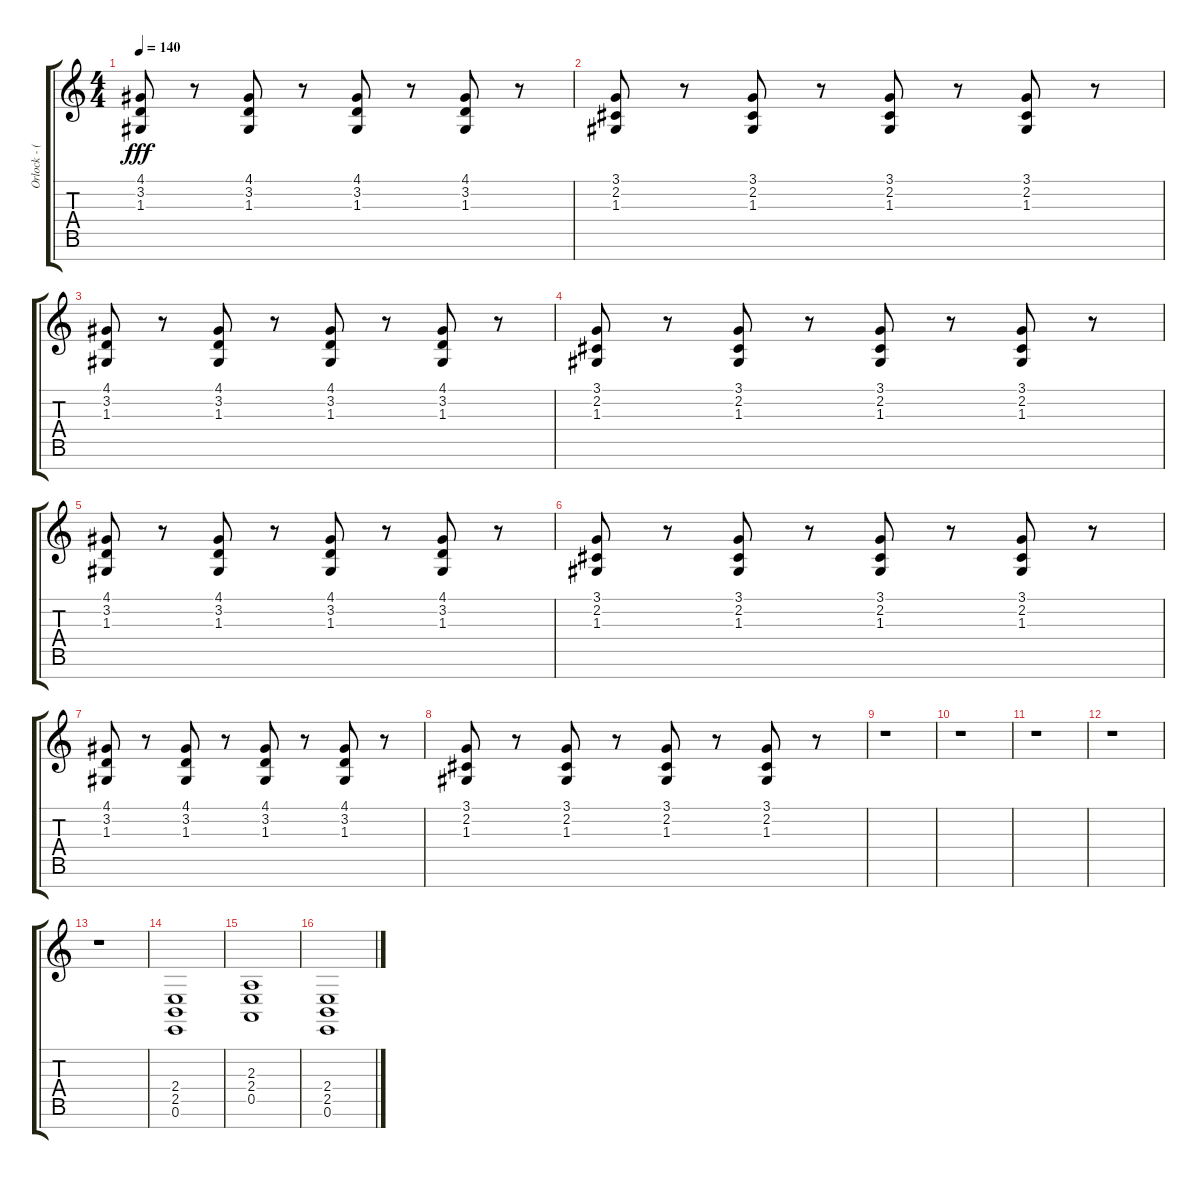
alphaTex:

\track ("Orlock - (Choir Aahs)" "Orlock - (") {instrument choiraahs}
\staff {score tabs}
\tuning (E4 B3 G3 D3 A2 E2 B1) {hide}
\ts (4 4)
\tempo 140
\clef g2
\ks c
(4.1 3.2 1.3).8{dy fff} r.8 (4.1 3.2 1.3).8 r.8 (4.1 3.2 1.3).8 r.8 (4.1 3.2 1.3).8 r.8 |
(3.1 2.2 1.3).8 r.8 (3.1 2.2 1.3).8 r.8 (3.1 2.2 1.3).8 r.8 (3.1 2.2 1.3).8 r.8 |
(4.1 3.2 1.3).8 r.8 (4.1 3.2 1.3).8 r.8 (4.1 3.2 1.3).8 r.8 (4.1 3.2 1.3).8 r.8 |
(3.1 2.2 1.3).8 r.8 (3.1 2.2 1.3).8 r.8 (3.1 2.2 1.3).8 r.8 (3.1 2.2 1.3).8 r.8 |
(4.1 3.2 1.3).8 r.8 (4.1 3.2 1.3).8 r.8 (4.1 3.2 1.3).8 r.8 (4.1 3.2 1.3).8 r.8 |
(3.1 2.2 1.3).8 r.8 (3.1 2.2 1.3).8 r.8 (3.1 2.2 1.3).8 r.8 (3.1 2.2 1.3).8 r.8 |
(4.1 3.2 1.3).8 r.8 (4.1 3.2 1.3).8 r.8 (4.1 3.2 1.3).8 r.8 (4.1 3.2 1.3).8 r.8 |
(3.1 2.2 1.3).8 r.8 (3.1 2.2 1.3).8 r.8 (3.1 2.2 1.3).8 r.8 (3.1 2.2 1.3).8 r.8 |
r.1 |
r.1 |
r.1 |
r.1 |
r.1 |
(2.4 2.5 0.6).1 |
(2.3 2.4 0.5).1 |
(2.4 2.5 0.6).1
